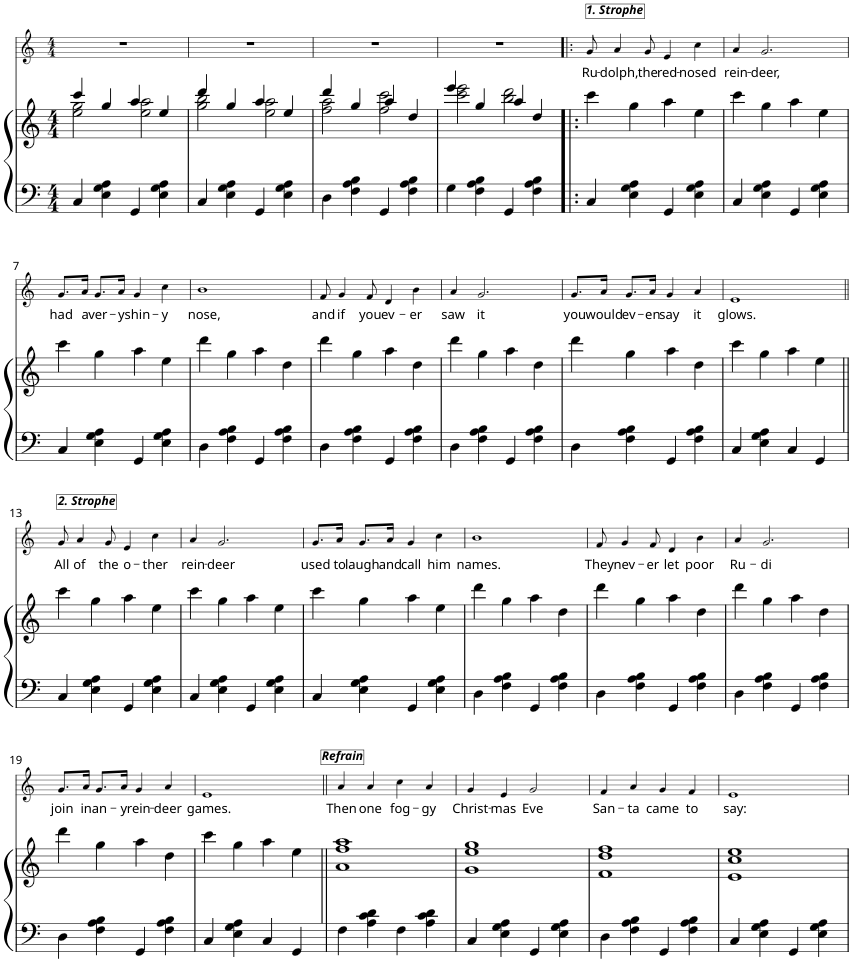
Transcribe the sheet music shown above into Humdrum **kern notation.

**kern	**kern	**kern	**text
*part2	*part2	*part1	*part1
*staff3	*staff2	*staff1	*staff1
*I"[Piano] (a)	*	*I"Voice	*
*I'Pno	*	*	*
*	*	*stria5	*
*clefF4	*clefG2	*clefG2	*
*k[]	*k[]	*k[]	*
*M4/4	*M4/4	*M4/4	*
=1	=1	=1	=1
*	*^	*	*
4C/	4ccc/	2ee\ 2gg\	1r	.
4E\ 4G\ 4A\	4gg/	.	.	.
4GG/	4aa/	2ee\ 2aa\	.	.
4E\ 4G\ 4A\	4ee/	.	.	.
=2	=2	=2	=2	=2
4C/	4ddd/	2gg\ 2bb\	1r	.
4E\ 4G\ 4A\	4gg/	.	.	.
4GG/	4aa/	2ee\ 2aa\	.	.
4E\ 4G\ 4A\	4ee/	.	.	.
=3	=3	=3	=3	=3
4D\	4ddd/	2ff\ 2aa\	1r	.
4F\ 4A\ 4B\	4gg/	.	.	.
4GG/	4aa/	2ff\ 2ccc\	.	.
4F\ 4A\ 4B\	4dd/	.	.	.
=4	=4	=4	=4	=4
4G\	4eee/	2ccc\ 2eee\	1r	.
4F\ 4A\ 4B\	4gg/	.	.	.
4GG/	4aa/	2bb\ 2ddd\	.	.
4F\ 4A\ 4B\	4dd/	.	.	.
*	*v	*v	*	*
=5!|:	=5!|:	=5!|:	=5!|:
!	!	!LO:TX:a:Bi:t=1. Strophe	!
!	!	!	!LO:LY:b
4C/	4ccc\	8g/	Ru-
!	!	!	!LO:LY:b
.	.	4a/	-dolph,
4E\ 4G\ 4A\	4gg\	.	.
!	!	!	!LO:LY:b
.	.	8g/	the
!	!	!	!LO:LY:b
4GG/	4aa\	4e/	red-
!	!	!	!LO:LY:b
4E\ 4G\ 4A\	4ee\	4cc\	-nosed
=6	=6	=6	=6
!	!	!	!LO:LY:b
4C/	4ccc\	4a/	rein-
!	!	!	!LO:LY:b
4E\ 4G\ 4A\	4gg\	2.g/	-deer,
4GG/	4aa\	.	.
4E\ 4G\ 4A\	4ee\	.	.
!!LO:LB:g=z
=7	=7	=7	=7
!	!	!	!LO:LY:b
4C/	4ccc\	8.g/L	had
!	!	!	!LO:LY:b
.	.	16a/Jk	a
!	!	!	!LO:LY:b
4E\ 4G\ 4A\	4gg\	8.g/L	ver-
!	!	!	!LO:LY:b
.	.	16a/Jk	-y
!	!	!	!LO:LY:b
4GG/	4aa\	4g/	shin-
!	!	!	!LO:LY:b
4E\ 4G\ 4A\	4ee\	4cc\	-y
=8	=8	=8	=8
!	!	!	!LO:LY:b
4D\	4ddd\	1b	nose,
4F\ 4A\ 4B\	4gg\	.	.
4GG/	4aa\	.	.
4F\ 4A\ 4B\	4dd\	.	.
=9	=9	=9	=9
!	!	!	!LO:LY:b
4D\	4ddd\	8f/	and
!	!	!	!LO:LY:b
.	.	4g/	if
4F\ 4A\ 4B\	4gg\	.	.
!	!	!	!LO:LY:b
.	.	8f/	you
!	!	!	!LO:LY:b
4GG/	4aa\	4d/	ev-
!	!	!	!LO:LY:b
4F\ 4A\ 4B\	4dd\	4b\	-er
=10	=10	=10	=10
!	!	!	!LO:LY:b
4D\	4ddd\	4a/	saw
!	!	!	!LO:LY:b
4F\ 4A\ 4B\	4gg\	2.g/	it
4GG/	4aa\	.	.
4F\ 4A\ 4B\	4dd\	.	.
=11	=11	=11	=11
!	!	!	!LO:LY:b
4D\	4ddd\	8.g/L	you
!	!	!	!LO:LY:b
.	.	16a/Jk	would
!	!	!	!LO:LY:b
4F\ 4A\ 4B\	4gg\	8.g/L	ev-
!	!	!	!LO:LY:b
.	.	16a/Jk	-en
!	!	!	!LO:LY:b
4GG/	4aa\	4g/	say
!	!	!	!LO:LY:b
4F\ 4A\ 4B\	4dd\	4a/	it
=12	=12	=12	=12
!	!	!	!LO:LY:b
4C/	4ccc\	1e	glows.
4E\ 4G\ 4A\	4gg\	.	.
4C/	4aa\	.	.
4GG/	4ee\	.	.
!!LO:LB:g=z
=13||	=13||	=13||	=13||
!	!	!LO:TX:a:Bi:t=2. Strophe	!
!	!	!	!LO:LY:b
4C/	4ccc\	8g/	All
!	!	!	!LO:LY:b
.	.	4a/	of
4E\ 4G\ 4A\	4gg\	.	.
!	!	!	!LO:LY:b
.	.	8g/	the
!	!	!	!LO:LY:b
4GG/	4aa\	4e/	o-
!	!	!	!LO:LY:b
4E\ 4G\ 4A\	4ee\	4cc\	-ther
=14	=14	=14	=14
!	!	!	!LO:LY:b
4C/	4ccc\	4a/	rein-
!	!	!	!LO:LY:b
4E\ 4G\ 4A\	4gg\	2.g/	-deer
4GG/	4aa\	.	.
4E\ 4G\ 4A\	4ee\	.	.
=15	=15	=15	=15
!	!	!	!LO:LY:b
4C/	4ccc\	8.g/L	used
!	!	!	!LO:LY:b
.	.	16a/Jk	to
!	!	!	!LO:LY:b
4E\ 4G\ 4A\	4gg\	8.g/L	laugh
!	!	!	!LO:LY:b
.	.	16a/Jk	and
!	!	!	!LO:LY:b
4GG/	4aa\	4g/	call
!	!	!	!LO:LY:b
4E\ 4G\ 4A\	4ee\	4cc\	him
=16	=16	=16	=16
!	!	!	!LO:LY:b
4D\	4ddd\	1b	names.
4F\ 4A\ 4B\	4gg\	.	.
4GG/	4aa\	.	.
4F\ 4A\ 4B\	4dd\	.	.
=17	=17	=17	=17
!	!	!	!LO:LY:b
4D\	4ddd\	8f/	They
!	!	!	!LO:LY:b
.	.	4g/	nev-
4F\ 4A\ 4B\	4gg\	.	.
!	!	!	!LO:LY:b
.	.	8f/	-er
!	!	!	!LO:LY:b
4GG/	4aa\	4d/	let
!	!	!	!LO:LY:b
4F\ 4A\ 4B\	4dd\	4b\	poor
=18	=18	=18	=18
!	!	!	!LO:LY:b
4D\	4ddd\	4a/	Ru-
!	!	!	!LO:LY:b
4F\ 4A\ 4B\	4gg\	2.g/	-di
4GG/	4aa\	.	.
4F\ 4A\ 4B\	4dd\	.	.
!!LO:LB:g=z
=19	=19	=19	=19
!	!	!	!LO:LY:b
4D\	4ddd\	8.g/L	join
!	!	!	!LO:LY:b
.	.	16a/Jk	in
!	!	!	!LO:LY:b
4F\ 4A\ 4B\	4gg\	8.g/L	an-
!	!	!	!LO:LY:b
.	.	16a/Jk	-y
!	!	!	!LO:LY:b
4GG/	4aa\	4g/	rein-
!	!	!	!LO:LY:b
4F\ 4A\ 4B\	4dd\	4a/	-deer
=20	=20	=20	=20
!	!	!	!LO:LY:b
4C/	4ccc\	1e	games.
4E\ 4G\ 4A\	4gg\	.	.
4C/	4aa\	.	.
4GG/	4ee\	.	.
=21||	=21||	=21||	=21||
!	!	!LO:TX:a:Bi:t=Refrain	!
!	!	!	!LO:LY:b
4F\	1a 1ff 1aa	4a/	Then
!	!	!	!LO:LY:b
4A\ 4c\ 4d\	.	4a/	one
!	!	!	!LO:LY:b
4F\	.	4cc\	fog-
!	!	!	!LO:LY:b
4A\ 4c\ 4d\	.	4a/	-gy
=22	=22	=22	=22
!	!	!	!LO:LY:b
4C/	1g 1ee 1gg	4g/	Christ-
!	!	!	!LO:LY:b
4E\ 4G\ 4A\	.	4e/	-mas
!	!	!	!LO:LY:b
4GG/	.	2g/	Eve
4E\ 4G\ 4A\	.	.	.
=23	=23	=23	=23
!	!	!	!LO:LY:b
4D\	1f 1dd 1ff	4f/	San-
!	!	!	!LO:LY:b
4F\ 4A\ 4B\	.	4a/	-ta
!	!	!	!LO:LY:b
4GG/	.	4g/	came
!	!	!	!LO:LY:b
4F\ 4A\ 4B\	.	4f/	to
=24	=24	=24	=24
!	!	!	!LO:LY:b
4C/	1e 1cc 1ee	1e	say:
4E\ 4G\ 4A\	.	.	.
4GG/	.	.	.
4E\ 4G\ 4A\	.	.	.
=	=	=	=
*-	*-	*-	*-
